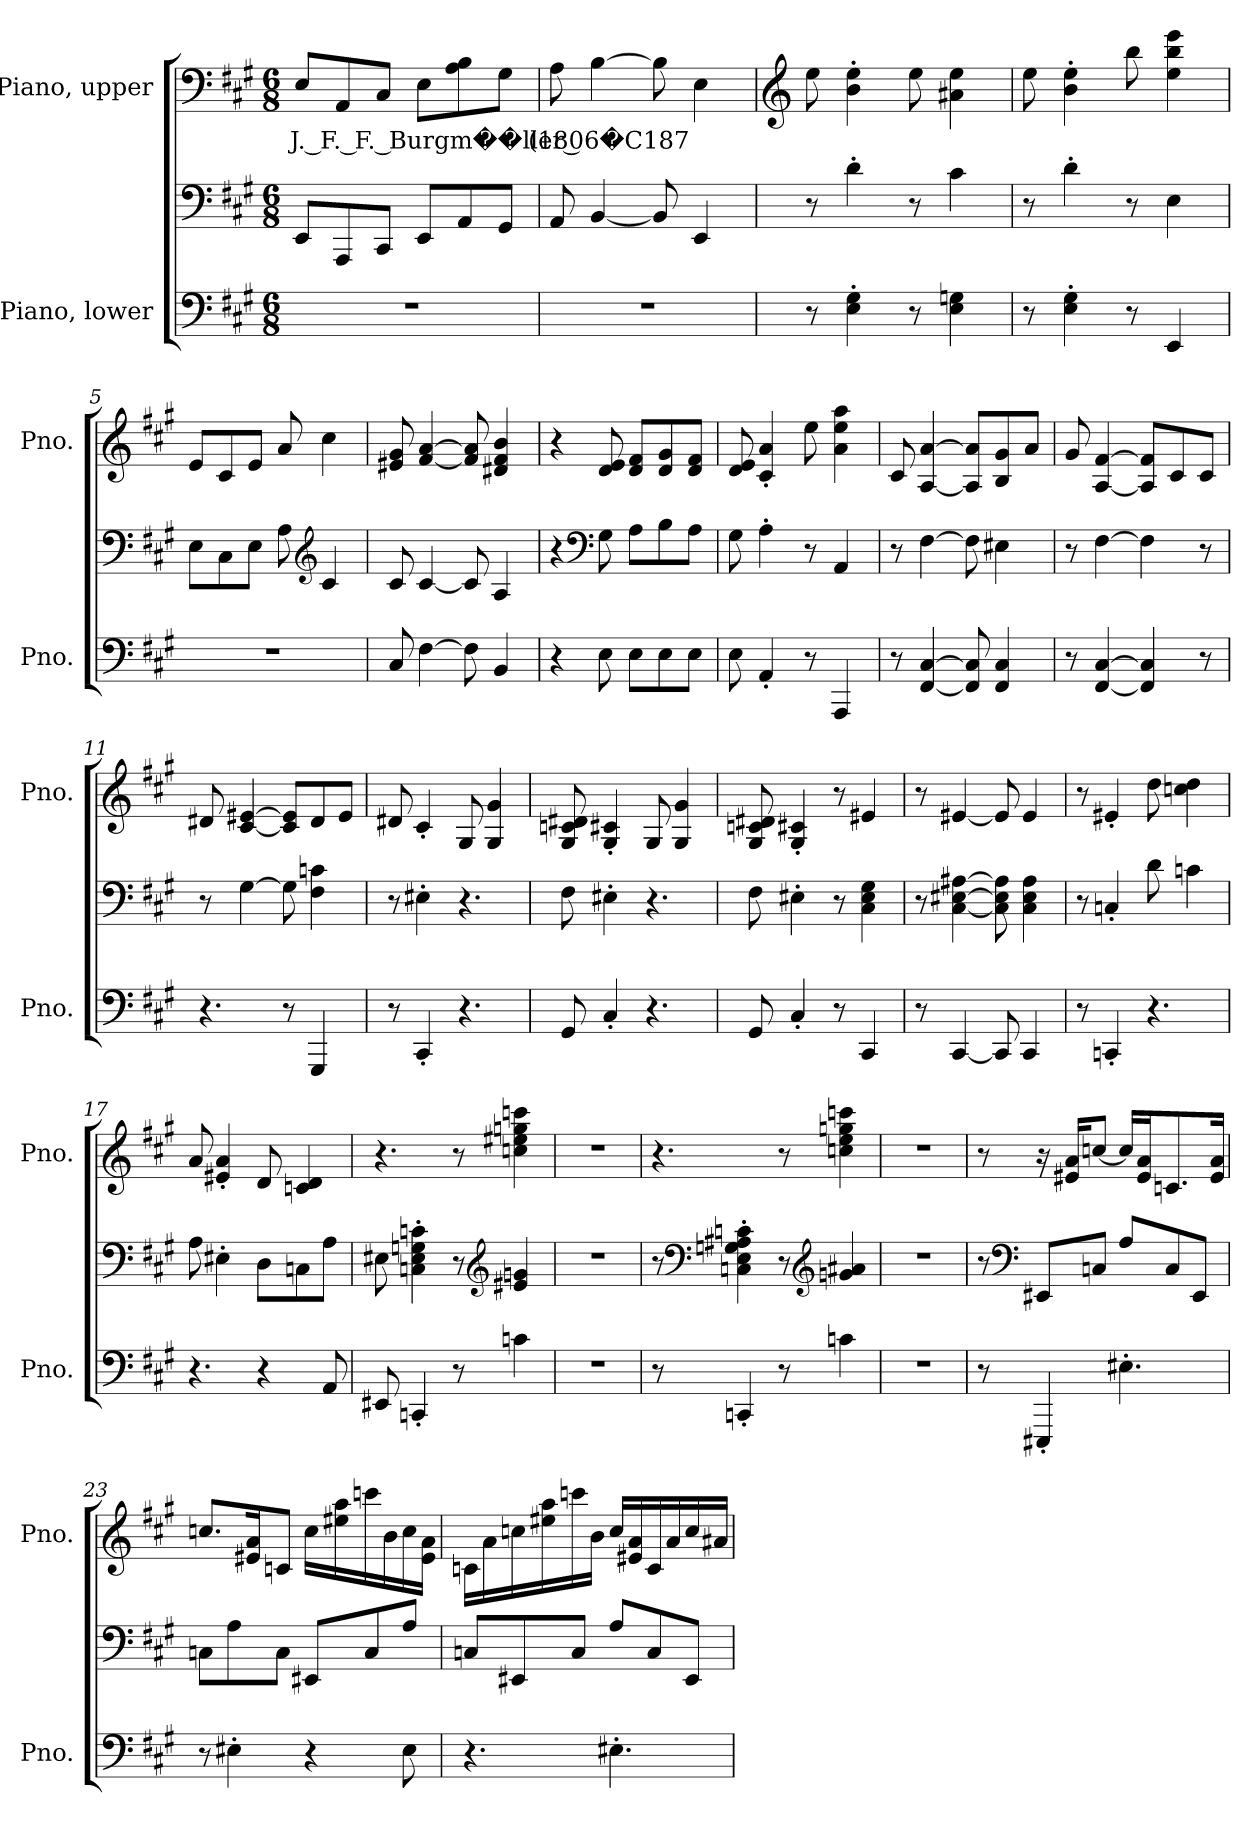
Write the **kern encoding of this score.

**kern	**kern	**kern	**text
*part2	*part2	*part1	*part1
*staff3	*staff2	*staff1	*staff1
*I"Piano, lower	*	*I"Piano, upper	*
*I'Pno.	*	*I'Pno.	*
*clefF4	*clefF4	*clefF4	*
*k[f#c#g#]	*k[f#c#g#]	*k[f#c#g#]	*
*M6/8	*M6/8	*M6/8	*
*MM60	*MM60	*MM60	*
=1	=1	=1	=1
!	!	!	!LO:LY:b
2.r	8EE/L	8E/L	J. F. F. Burgm��ller (1806�C187
.	8AAA/	8AA/	.
.	8CC#/J	8C#/J	.
.	8EE/L	8E\L	.
.	8AA/	8A\ 8B\	.
.	8GG#/J	8G#\J	.
=2	=2	=2	=2
2.r	8AA/	8A\	.
.	[4BB/	[4B\	.
.	8BB/]	8B\]	.
.	4EE/	4E\	.
!!LO:LB:g=z
=3	=3	=3	=3
*	*	*clefG2	*
8r	8r	8ee\	.
4E\' 4G#\'	4d'\	4b\' 4ee\'	.
8r	8r	8ee\	.
4E\ 4Gn\	4c#\	4a#X\ 4ee\	.
=4	=4	=4	=4
8r	8r	8ee\	.
4E\' 4G#\'	4d'\	4b\' 4ee\'	.
8r	8r	8bb\	.
4EE/	4E\	4ee\ 4bb\ 4eee\	.
=5	=5	=5	=5
2.r	8E\L	8e/L	.
.	8C#\	8c#/	.
.	8E\J	8e/J	.
.	8A\	8a/	.
*	*clefG2	*	*
.	4c#/	4cc#\	.
=6	=6	=6	=6
8C#/	8c#/	8e#X/ 8g#/	.
[4F#\	[4c#/	[4f#/ [4a/	.
8F#\]	8c#/]	8f#/] 8a/]	.
4BB/	4A/	4d#X/ 4f#/ 4b/	.
=7	=7	=7	=7
4r	4r	4r	.
*	*clefF4	*	*
8E\	8G#\	8d/ 8e/	.
8E\L	8A\L	8d/ 8f#/L	.
8E\	8B\	8d/ 8g#/	.
8E\J	8A\J	8d/ 8f#/J	.
=8	=8	=8	=8
8E\	8G#\	8d/ 8e/	.
4AA'/	4A'\	4c#/' 4a/'	.
8r	8r	8ee\	.
4AAA/	4AA/	4a\ 4ee\ 4aa\	.
!!LO:LB:g=z
=9	=9	=9	=9
8r	8r	8c#/	.
[4FF#/ [4C#/	[4F#\	[4A/ [4a/	.
8FF#/] 8C#/]	8F#\]	8A/] 8a/]L	.
4FF#/ 4C#/	4E#X\	8B/ 8g#/	.
.	.	8a/J	.
=10	=10	=10	=10
8r	8r	8g#/	.
[4FF#/ [4C#/	[4F#\	[4A/ [4f#/	.
4FF#/] 4C#/]	4F#\]	8A/] 8f#/]L	.
.	.	8c#/	.
8r	8r	8c#/J	.
=11	=11	=11	=11
4.r	8r	8d#X/	.
.	[4G#\	[4c#/ [4e#X/	.
8r	8G#\]	8c#/] 8e#/]L	.
4GGG#/	4F#\ 4cn\	8d#/	.
.	.	8e#/J	.
=12	=12	=12	=12
8r	8r	8d#X/	.
4CC#'/	4E#X'\	4c#'/	.
4.r	4.r	8G#/	.
.	.	4G#/ 4g#/	.
=13	=13	=13	=13
8GG#/	8F#\	8G#/ 8cn/ 8d#X/	.
4C#'/	4E#X'\	4G#/' 4c#X/'	.
4.r	4.r	8G#/	.
.	.	4G#/ 4g#/	.
!!LO:LB:g=z
=14	=14	=14	=14
8GG#/	8F#\	8G#/ 8cn/ 8d#X/	.
4C#'/	4E#X'\	4G#/' 4c#X/'	.
8r	8r	8r	.
4CC#/	4C#\ 4E#\ 4G#\	4e#X/	.
=15	=15	=15	=15
8r	8r	8r	.
[4CC#/	[4C#\ [4E#X\ [4A#X\	[4e#X/	.
8CC#/]	8C#\] 8E#\] 8A#\]	8e#/]	.
4CC#/	4C#\ 4E#\ 4A#\	4e#/	.
=16	=16	=16	=16
8r	8r	8r	.
4CCn'/	4Cn'/	4e#X'/	.
4.r	8d\	8dd\	.
.	4cn\	4ccn\ 4dd\	.
=17	=17	=17	=17
4.r	8A\	8a/	.
.	4E#X'\	4e#X/' 4a/'	.
4r	8D\L	8d/	.
.	8Cn\	4cn/ 4d/	.
8AA/	8A\J	.	.
!!LO:PB:g=z
=18	=18	=18	=18
8EE#X/	8E#X\	4.r	.
4CCn'/	4Cn\' 4E#\' 4Gn\' 4cn\'	.	.
8r	8r	8r	.
*	*clefG2	*	*
4cn\	4e#X/ 4gn/	4ccn\ 4ee#X\ 4ggn\ 4cccn\	.
=19	=19	=19	=19
2.r	2.r	2.r	.
=20	=20	=20	=20
8r	8r	4.r	.
*	*clefF4	*	*
4CCn'/	4Cn\' 4E\' 4Gn\' 4A#X\' 4cn\'	.	.
8r	8r	8r	.
*	*clefG2	*	*
4cn\	4gn/ 4a#X/	4ccn\ 4ee\ 4ggn\ 4cccn\	.
=21	=21	=21	=21
2.r	2.r	2.r	.
=22	=22	=22	=22
8r	8r	8r	.
*	*clefF4	*	*
4EEE#X'/	8EE#X/L	16r	.
.	.	16e#X/ 16a/KL	.
.	8Cn/J	[8ccn/J	.
4.E#X'\	8A/L	16cc/LL]	.
.	.	16e#/ 16a/J	.
.	8C/	8.cn/	.
.	8EE#/J	.	.
.	.	16e#/ 16a/Jk	.
!!LO:LB:g=z
=23	=23	=23	=23
8r	8Cn\L	8.ccn/L	.
4E#X'\	8A\	.	.
.	.	16e#X/ 16a/K	.
.	8C\J	8cn/J	.
4r	8EE#X/L	16cc\LL	.
.	.	16ee#X\ 16aa\	.
.	8C/	16cccn\	.
.	.	16b\	.
8E#\	8A/J	16cc\	.
.	.	16e#\ 16a\JJ	.
=24	=24	=24	=24
4.r	8Cn/L	16cn\LL	.
.	.	16a\	.
.	8EE#X/	16ccn\	.
.	.	16ee#X\ 16aa\	.
.	8C/J	16cccn\	.
.	.	16b\JJ	.
4.E#X'\	8A/L	16cc/LL	.
.	.	16e#X/ 16a/	.
.	8C/	16c/	.
.	.	16a/	.
.	8EE#/J	16cc/	.
.	.	16a#X/JJ	.
=	=	=	=
*-	*-	*-	*-
